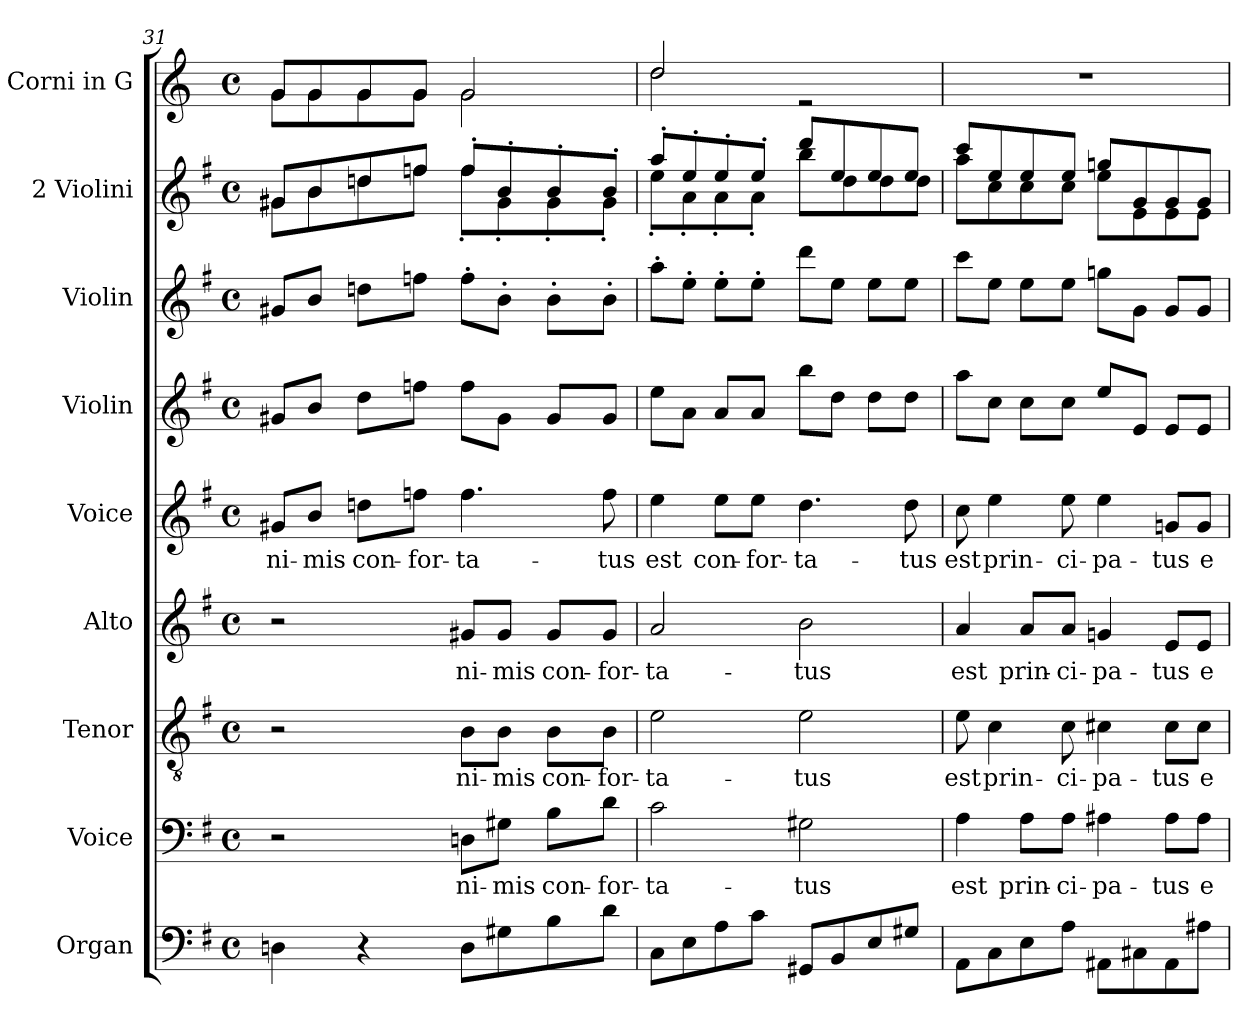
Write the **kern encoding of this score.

**kern	**kern	**text	**kern	**text	**kern	**text	**kern	**text	**kern	**kern	**kern	**kern
*part9	*part8	*part8	*part7	*part7	*part6	*part6	*part5	*part5	*part4	*part3	*part2	*part1
*staff9	*staff8	*staff8	*staff7	*staff7	*staff6	*staff6	*staff5	*staff5	*staff4	*staff3	*staff2	*staff1
*I"Organ	*I"Voice	*	*I"Tenor	*	*I"Alto	*	*I"Voice	*	*I"Violin	*I"Violin	*I"2 Violini	*I"Corni in G
*	*	*	*	*	*	*	*	*	*I'Vln.	*I'Vln.	*I'V	*I'C
!!LO:LB:g=z
*clefF4	*clefF4	*	*clefGv2	*	*clefG2	*	*clefG2	*	*clefG2	*clefG2	*clefG2	*clefG2
*	*	*	*	*	*	*	*	*	*	*	*	*ITrd3c5
*k[f#]	*k[f#]	*	*k[f#]	*	*k[f#]	*	*k[f#]	*	*k[f#]	*k[f#]	*k[f#]	*k[f#]
*M4/4	*M4/4	*	*M4/4	*	*M4/4	*	*M4/4	*	*M4/4	*M4/4	*M4/4	*M4/4
*met(c)	*met(c)	*	*met(c)	*	*met(c)	*	*met(c)	*	*met(c)	*met(c)	*met(c)	*met(c)
=31	=31	=31	=31	=31	=31	=31	=31	=31	=31	=31	=31	=31
!	!	!	!	!	!	!	!	!LO:LY:b	!	!	!	!
*	*	*	*	*	*	*	*	*	*	*	*^	*^
4Dn\	2r	.	2r	.	2r	.	8g#X/L	ni-	8g#X/L	8g#X/L	8g#X/L	8g#\L	8d/L	8d\L
!	!	!	!	!	!	!	!	!LO:LY:b	!	!	!	!	!	!
.	.	.	.	.	.	.	8b/J	-mis	8b/J	8b/J	8b/	8b\	8d/	8d\
!	!	!	!	!	!	!	!	!LO:LY:b	!	!	!	!	!	!
4r	.	.	.	.	.	.	8ddn\L	con-	8dd\L	8ddn\L	8ddn/	8dd\	8d/	8d\
!	!	!	!	!	!	!	!	!LO:LY:b	!	!	!	!	!	!
.	.	.	.	.	.	.	8ffn\J	-for-	8ffn\J	8ffn\J	8ffn/J	8ff\J	8d/J	8d\J
!	!	!LO:LY:b	!	!LO:LY:b	!	!LO:LY:b	!	!LO:LY:b	!	!	!	!	!	!
8D\L	8Dn\L	ni-	8B\L	ni-	8g#X/L	ni-	4.ff\	-ta-	8ff\L	8ff'\L	8ff'/L	8ff'\L	2d/	2d\
!	!	!LO:LY:b	!	!LO:LY:b	!	!LO:LY:b	!	!	!	!	!	!	!	!
8G#X\	8G#X\J	-mis	8B\J	-mis	8g#/J	-mis	.	.	8g#\J	8b'\J	8b'/	8g#'\	.	.
!	!	!LO:LY:b	!	!LO:LY:b	!	!LO:LY:b	!	!	!	!	!	!	!	!
8B\	8B\L	con-	8B\L	con-	8g#/L	con-	.	.	8g#/L	8b'\L	8b'/	8g#'\	.	.
!	!	!LO:LY:b	!	!LO:LY:b	!	!LO:LY:b	!	!LO:LY:b	!	!	!	!	!	!
8d\J	8d\J	-for-	8B\J	-for-	8g#/J	-for-	8ff\	-tus	8g#/J	8b'\J	8b'/J	8g#'\J	.	.
=32	=32	=32	=32	=32	=32	=32	=32	=32	=32	=32	=32	=32	=32	=32
!	!	!LO:LY:b	!	!LO:LY:b	!	!LO:LY:b	!	!LO:LY:b	!	!	!	!	!	!
8C\L	2c\	-ta-	2e\	-ta-	2a/	-ta-	4ee\	est	8ee\L	8aa'\L	8aa'/L	8ee'\L	2a/	2a\
8E\	.	.	.	.	.	.	.	.	8a\J	8ee'\J	8ee'/	8a'\	.	.
!	!	!	!	!	!	!	!	!LO:LY:b	!	!	!	!	!	!
8A\	.	.	.	.	.	.	8ee\L	con-	8a/L	8ee'\L	8ee'/	8a'\	.	.
!	!	!	!	!	!	!	!	!LO:LY:b	!	!	!	!	!	!
8c\J	.	.	.	.	.	.	8ee\J	-for-	8a/J	8ee'\J	8ee'/J	8a'\J	.	.
!	!	!LO:LY:b	!	!LO:LY:b	!	!LO:LY:b	!	!LO:LY:b	!	!	!	!	!	!
8GG#X/L	2G#X\	-tus	2e\	-tus	2b\	-tus	4.dd\	-ta-	8bb\L	8ddd\L	8ddd/L	8bb\L	2re	2ryy
8BB/	.	.	.	.	.	.	.	.	8dd\J	8ee\J	8ee/	8dd\	.	.
8E/	.	.	.	.	.	.	.	.	8dd\L	8ee\L	8ee/	8dd\	.	.
!	!	!	!	!	!	!	!	!LO:LY:b	!	!	!	!	!	!
8G#X/J	.	.	.	.	.	.	8dd\	-tus	8dd\J	8ee\J	8ee/J	8dd\J	.	.
*	*	*	*	*	*	*	*	*	*	*	*	*	*v	*v
=33	=33	=33	=33	=33	=33	=33	=33	=33	=33	=33	=33	=33	=33
!	!	!LO:LY:b	!	!LO:LY:b	!	!LO:LY:b	!	!LO:LY:b	!	!	!	!	!
8AA\L	4A\	est	8e\	est	4a/	est	8cc\	est	8aa\L	8ccc\L	8ccc/L	8aa\L	1r
!	!	!	!	!LO:LY:b	!	!	!	!LO:LY:b	!	!	!	!	!
8C\	.	.	4c\	prin-	.	.	4ee\	prin-	8cc\J	8ee\J	8ee/	8cc\	.
!	!	!LO:LY:b	!	!	!	!LO:LY:b	!	!	!	!	!	!	!
8E\	8A\L	prin-	.	.	8a/L	prin-	.	.	8cc\L	8ee\L	8ee/	8cc\	.
!	!	!LO:LY:b	!	!LO:LY:b	!	!LO:LY:b	!	!LO:LY:b	!	!	!	!	!
8A\J	8A\J	-ci-	8c\	-ci-	8a/J	-ci-	8ee\	-ci-	8cc\J	8ee\J	8ee/J	8cc\J	.
!	!	!LO:LY:b	!	!LO:LY:b	!	!LO:LY:b	!	!LO:LY:b	!	!	!	!	!
8AA#X\L	4A#X\	-pa-	4c#X\	-pa-	4gn/	-pa-	4ee\	-pa-	8ee/L	8ggn\L	8ggn/L	8ee\L	.
8C#X\	.	.	.	.	.	.	.	.	8e/J	8g\J	8g/	8e\	.
!	!	!LO:LY:b	!	!LO:LY:b	!	!LO:LY:b	!	!LO:LY:b	!	!	!	!	!
8AA#\	8A#\L	-tus	8c#\L	-tus	8e/L	-tus	8gn/L	-tus	8e/L	8g/L	8g/	8e\	.
!	!	!LO:LY:b	!	!LO:LY:b	!	!LO:LY:b	!	!LO:LY:b	!	!	!	!	!
8A#X\J	8A#\J	e-	8c#\J	e-	8e/J	e-	8g/J	e-	8e/J	8g/J	8g/J	8e\J	.
*	*	*	*	*	*	*	*	*	*	*	*v	*v	*
=	=	=	=	=	=	=	=	=	=	=	=	=
*-	*-	*-	*-	*-	*-	*-	*-	*-	*-	*-	*-	*-
